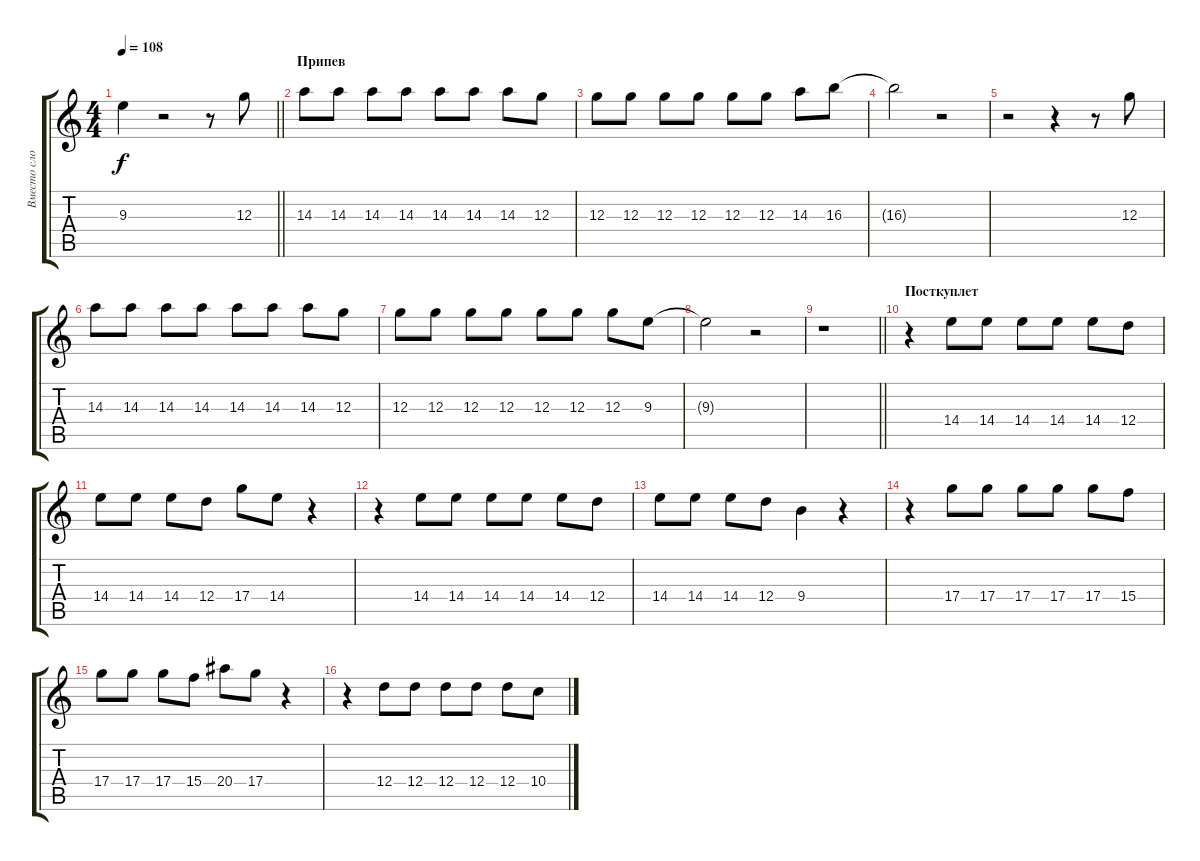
\track ("Вместо слов" "Вместо сло") {instrument distortionguitar}
\staff {score tabs}
\tuning (E4 B3 G3 D3 A2 E2) {hide}
\ts (4 4)
\tempo 108
\clef g2
\barLineRight lightlight
\ks c
9.3.4{dy f} r.2 r.8 12.3.8 |
\section ("" "Припев")
14.3.8 14.3.8 14.3.8 14.3.8 14.3.8 14.3.8 14.3.8 12.3.8 |
12.3.8 12.3.8 12.3.8 12.3.8 12.3.8 12.3.8 14.3.8 16.3.8 |
16.3{t}.2 r.2 |
r.2 r.4 r.8 12.3.8 |
14.3.8 14.3.8 14.3.8 14.3.8 14.3.8 14.3.8 14.3.8 12.3.8 |
12.3.8 12.3.8 12.3.8 12.3.8 12.3.8 12.3.8 12.3.8 9.3.8 |
9.3{t}.2 r.2 |
\barLineRight lightlight
r.1 |
\section ("" "Посткуплет")
r.4 14.4.8 14.4.8 14.4.8 14.4.8 14.4.8 12.4.8 |
14.4.8 14.4.8 14.4.8 12.4.8 17.4.8 14.4.8 r.4 |
r.4 14.4.8 14.4.8 14.4.8 14.4.8 14.4.8 12.4.8 |
14.4.8 14.4.8 14.4.8 12.4.8 9.4.4 r.4 |
r.4 17.4.8 17.4.8 17.4.8 17.4.8 17.4.8 15.4.8 |
17.4.8 17.4.8 17.4.8 15.4.8 20.4.8 17.4.8 r.4 |
r.4 12.4.8 12.4.8 12.4.8 12.4.8 12.4.8 10.4.8
